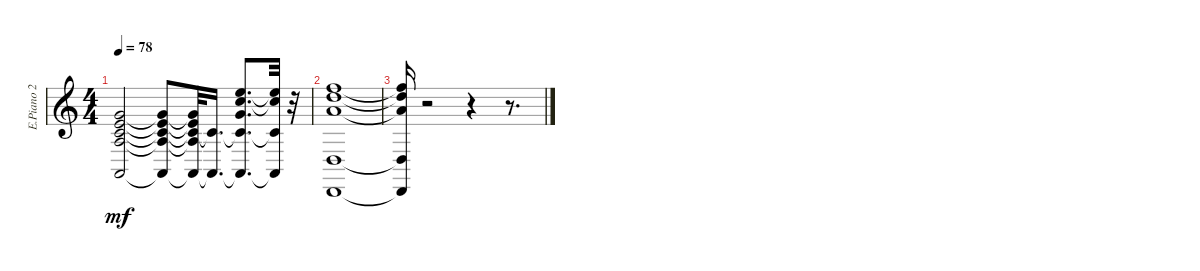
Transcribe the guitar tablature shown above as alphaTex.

\track ("E.Piano 2            (Staff 1)" "E.Piano 2 ") {instrument electricpiano1}
\staff {score}
\tuning (E4 B3 G3 D3 A2 E2 B1) {hide}
\ts (4 4)
\tempo 78
\clef g2
\ks c
(3.1 5.2 5.3 7.4 0.5).2{dy mf} (3.1{t} 5.2{t} 5.3{t} 7.4{t} 0.5{t}).8 (3.1{t} 5.2{t} 5.3{t} 7.4{t} 0.5{t}).32 (5.3{t} 0.5{t}).16{d} (12.1 13.2 5.3{t} 17.4 0.5{t}).8{d} (12.1{t} 13.2{t} 5.3{t} 0.5{t}).32 r.32 |
(5.1 18.2 19.3 0.4 3.7).1 |
(5.1{t} 18.2{t} 19.3{t} 0.4{t} 3.7{t}).16 r.2 r.4 r.8{d}
